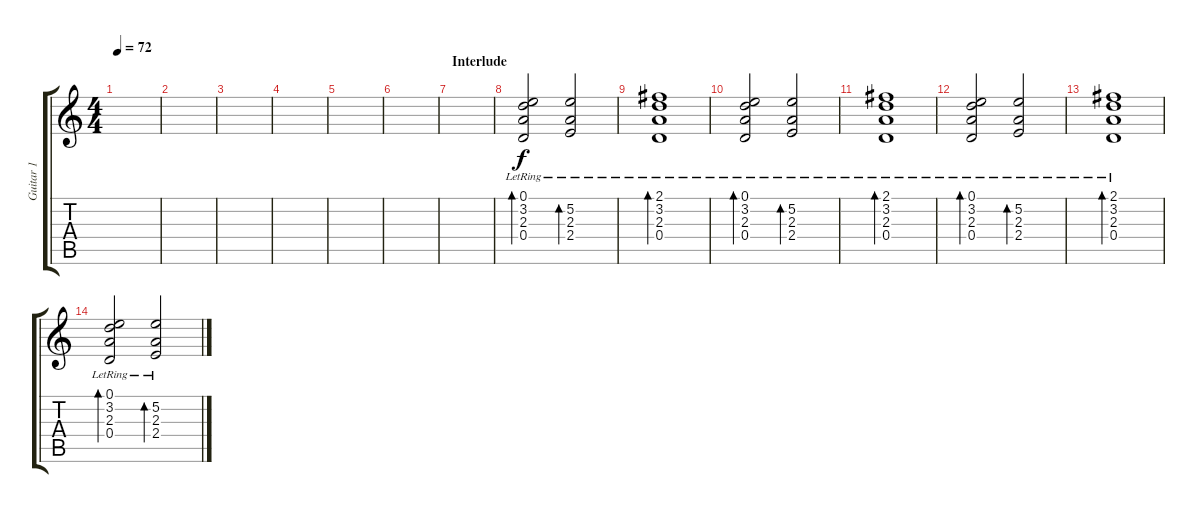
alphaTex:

\track ("Guitar 1" "Guitar 1") {instrument acousticguitarsteel}
\staff {score tabs}
\tuning (E4 B3 G3 D3 A2 E2) {hide}
\ts (4 4)
\tempo 72
\clef g2
\ks c
|
|
|
|
|
|
\section ("" "Interlude")
|
(0.1{lr} 3.2{lr} 2.3{lr} 0.4{lr}).2{bd 60} (5.2{lr} 2.3{lr} 2.4{lr}).2{bd 60} |
(2.1{lr} 3.2{lr} 2.3{lr} 0.4{lr}).1{bd 60} |
(0.1{lr} 3.2{lr} 2.3{lr} 0.4{lr}).2{bd 60} (5.2{lr} 2.3{lr} 2.4{lr}).2{bd 60} |
(2.1{lr} 3.2{lr} 2.3{lr} 0.4{lr}).1{bd 60} |
(0.1{lr} 3.2{lr} 2.3{lr} 0.4{lr}).2{bd 60} (5.2{lr} 2.3{lr} 2.4{lr}).2{bd 60} |
(2.1{lr} 3.2{lr} 2.3{lr} 0.4{lr}).1{bd 60} |
(0.1{lr} 3.2{lr} 2.3{lr} 0.4{lr}).2{bd 60} (5.2{lr} 2.3{lr} 2.4{lr}).2{bd 60}
